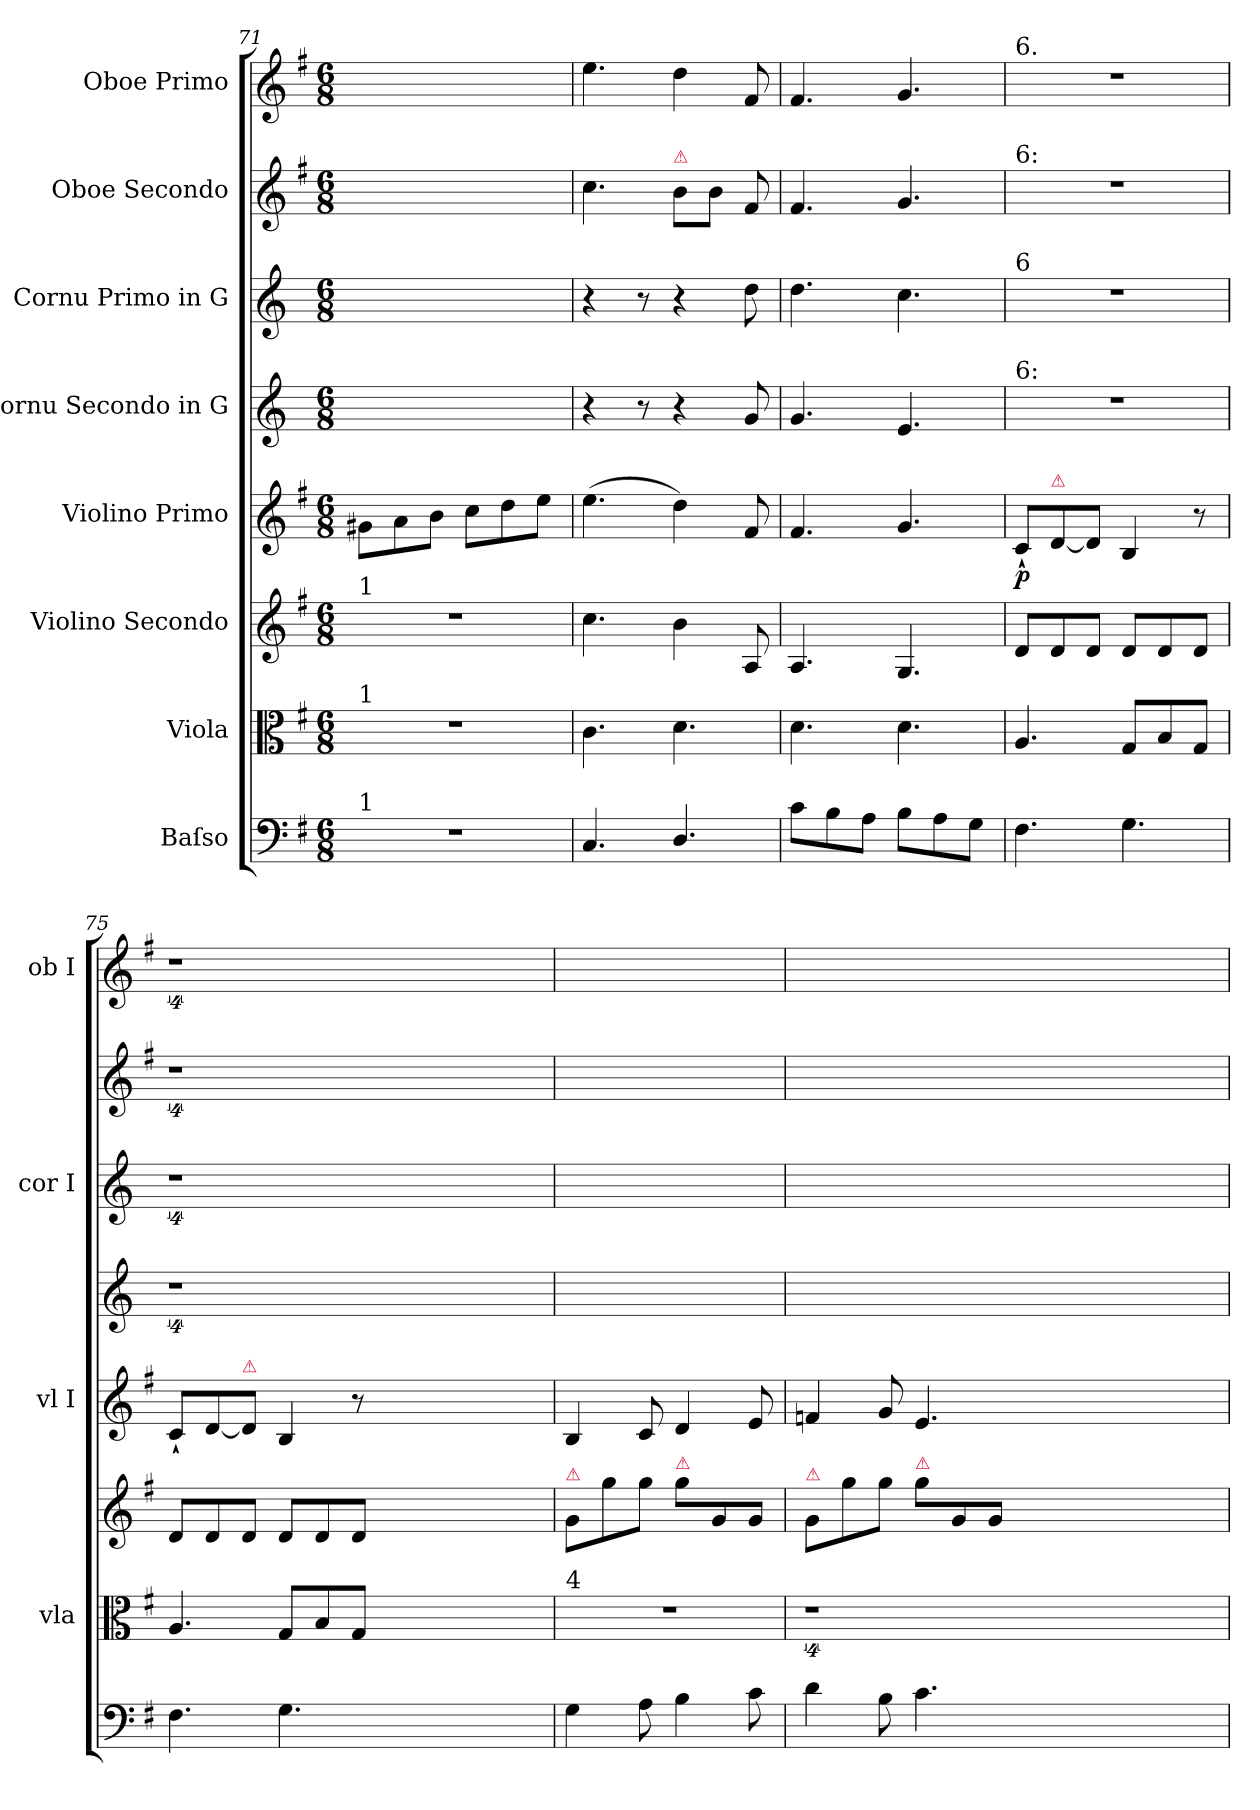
**kern	**kern	**dynam	**kern	**dynam	**kern	**dynam	**kern	**kern	**kern	**kern
*part8	*part7	*part7	*part6	*part6	*part5	*part5	*part4	*part3	*part2	*part1
*staff8	*staff7	*staff7	*staff6	*staff6	*staff5	*staff5	*staff4	*staff3	*staff2	*staff1
*I"Baſso	*I"Viola	*	*I"Violino Secondo	*	*I"Violino Primo	*	*I"Cornu Secondo in G	*I"Cornu Primo in G	*I"Oboe Secondo	*I"Oboe Primo
*	*I'vla	*	*	*	*I'vl I	*	*	*I'cor I	*	*I'ob I
*clefF4	*clefC3	*	*clefG2	*	*clefG2	*	*clefG2	*clefG2	*clefG2	*clefG2
*	*	*	*	*	*	*	*ITrd3c5	*ITrd3c5	*	*
*k[f#]	*k[f#]	*	*k[f#]	*	*k[f#]	*	*k[f#]	*k[f#]	*k[f#]	*k[f#]
*G:	*G:	*	*G:	*	*G:	*	*G:	*G:	*G:	*G:
*M6/8	*M6/8	*	*M6/8	*	*M6/8	*	*M6/8	*M6/8	*M6/8	*M6/8
=71	=71	=71	=71	=71	=71	=71	=71	=71	=71	=71
!	!	!	!LO:TX:a:t=1	!	!	!	!	!	!	!
!	!LO:TX:a:t=1	!	!	!	!	!	!	!	!	!
!LO:TX:a:t=1	!	!	!	!	!	!	!	!	!	!
2.r	2.r	.	2.r	.	8g#X\L	.	2.ryy	2.ryy	2.ryy	2.ryy
.	.	.	.	.	8a\	.	.	.	.	.
.	.	.	.	.	8b\J	.	.	.	.	.
.	.	.	.	.	8cc\L	.	.	.	.	.
.	.	.	.	.	8dd\	.	.	.	.	.
.	.	.	.	.	8ee\J	.	.	.	.	.
=72	=72	=72	=72	=72	=72	=72	=72	=72	=72	=72
4.C/	4.c\	.	4.cc\	.	(4.ee\	.	4r	4r	4.cc\	4.ee\
.	.	.	.	.	.	.	8r	8r	.	.
!	!	!	!	!	!	!	!	!	!LO:TX:a:color=crimson:t=⚠	!
4.D/	4.d\	.	4b\	.	4dd\)	.	4r	4r	8b\L	4dd\
.	.	.	.	.	.	.	.	.	8b\J	.
.	.	.	8A/	.	8f#/	.	8d/	8a\	8f#/	8f#/
=73	=73	=73	=73	=73	=73	=73	=73	=73	=73	=73
8c\L	4.d\	.	4.A/	.	4.f#/	.	4.d/	4.a\	4.f#/	4.f#/
8B\	.	.	.	.	.	.	.	.	.	.
8A\J	.	.	.	.	.	.	.	.	.	.
8B\L	4.d\	.	4.G/	.	4.g/	.	4.B/	4.g\	4.g/	4.g/
8A\	.	.	.	.	.	.	.	.	.	.
8G\J	.	.	.	.	.	.	.	.	.	.
=74	=74	=74	=74	=74	=74	=74	=74	=74	=74	=74
!	!	!	!	!	!	!	!	!	!	!LO:TX:a:t=6.
!	!	!	!	!	!	!	!	!	!LO:TX:a:t=6&colon;	!
!	!	!	!	!	!	!	!	!LO:TX:a:t=6	!	!
!	!	!	!	!	!	!	!LO:TX:a:t=6&colon;	!	!	!
!	!	!LO:DY:b	!	!LO:DY:b	!	!	!	!	!	!
4.F#\	4.A/	p&colon;	8d/L	p&colon;	8c`/L	p	2.r	2.r	2.r	2.r
!	!	!	!	!	!LO:TX:a:color=crimson:t=⚠	!	!	!	!	!
.	.	.	8d/	.	[8d/	.	.	.	.	.
.	.	.	8d/J	.	8d/J]	.	.	.	.	.
4.G\	8G/L	.	8d/L	.	4B/	.	.	.	.	.
.	8B/	.	8d/	.	.	.	.	.	.	.
.	8G/J	.	8d/J	.	8r	.	.	.	.	.
=75	=75	=75	=75	=75	=75	=75	=75	=75	=75	=75
4.F#\	4.A/	.	8d/L	.	8c`/L	.	4%9r	4%9r	4%9r	4%9r
.	.	.	8d/	.	[8d/	.	.	.	.	.
!	!	!	!	!	!LO:TX:a:color=crimson:t=⚠	!	!	!	!	!
.	.	.	8d/J	.	8d/J]	.	.	.	.	.
4.G\	8G/L	.	8d/L	.	4B/	.	.	.	.	.
.	8B/	.	8d/	.	.	.	.	.	.	.
.	8G/J	.	8d/J	.	8r	.	.	.	.	.
1.ryy	1.ryy	.	1.ryy	.	1.ryy	.	.	.	.	.
=76	=76	=76	=76	=76	=76	=76	=76	=76	=76	=76
!	!	!	!LO:TX:a:color=crimson:t=⚠	!	!	!	!	!	!	!
!	!LO:TX:a:t=4	!	!	!	!	!	!	!	!	!
4G\	2.r	.	8g/L	.	4B/	.	2.ryy	2.ryy	2.ryy	2.ryy
.	.	.	8gg\	.	.	.	.	.	.	.
8A\	.	.	8gg\J	.	8c/	.	.	.	.	.
!	!	!	!LO:TX:a:color=crimson:t=⚠	!	!	!	!	!	!	!
4B\	.	.	8gg\L	.	4d/	.	.	.	.	.
.	.	.	8g/	.	.	.	.	.	.	.
8c\	.	.	8g/J	.	8e/	.	.	.	.	.
=77	=77	=77	=77	=77	=77	=77	=77	=77	=77	=77
!	!	!	!LO:TX:a:color=crimson:t=⚠	!	!	!	!	!	!	!
4d\	4%9r	.	8g/L	.	4fn/	.	0ryy	0ryy	0ryy	0ryy
.	.	.	8gg\	.	.	.	.	.	.	.
8B\	.	.	8gg\J	.	8g/	.	.	.	.	.
!	!	!	!LO:TX:a:color=crimson:t=⚠	!	!	!	!	!	!	!
4.c\	.	.	8gg\L	.	4.e/	.	.	.	.	.
.	.	.	8g/	.	.	.	.	.	.	.
.	.	.	8g/J	.	.	.	.	.	.	.
1.ryy	.	.	1.ryy	.	1.ryy	.	.	.	.	.
.	.	.	.	.	.	.	4ryy	4ryy	4ryy	4ryy
=	=	=	=	=	=	=	=	=	=	=
*-	*-	*-	*-	*-	*-	*-	*-	*-	*-	*-
